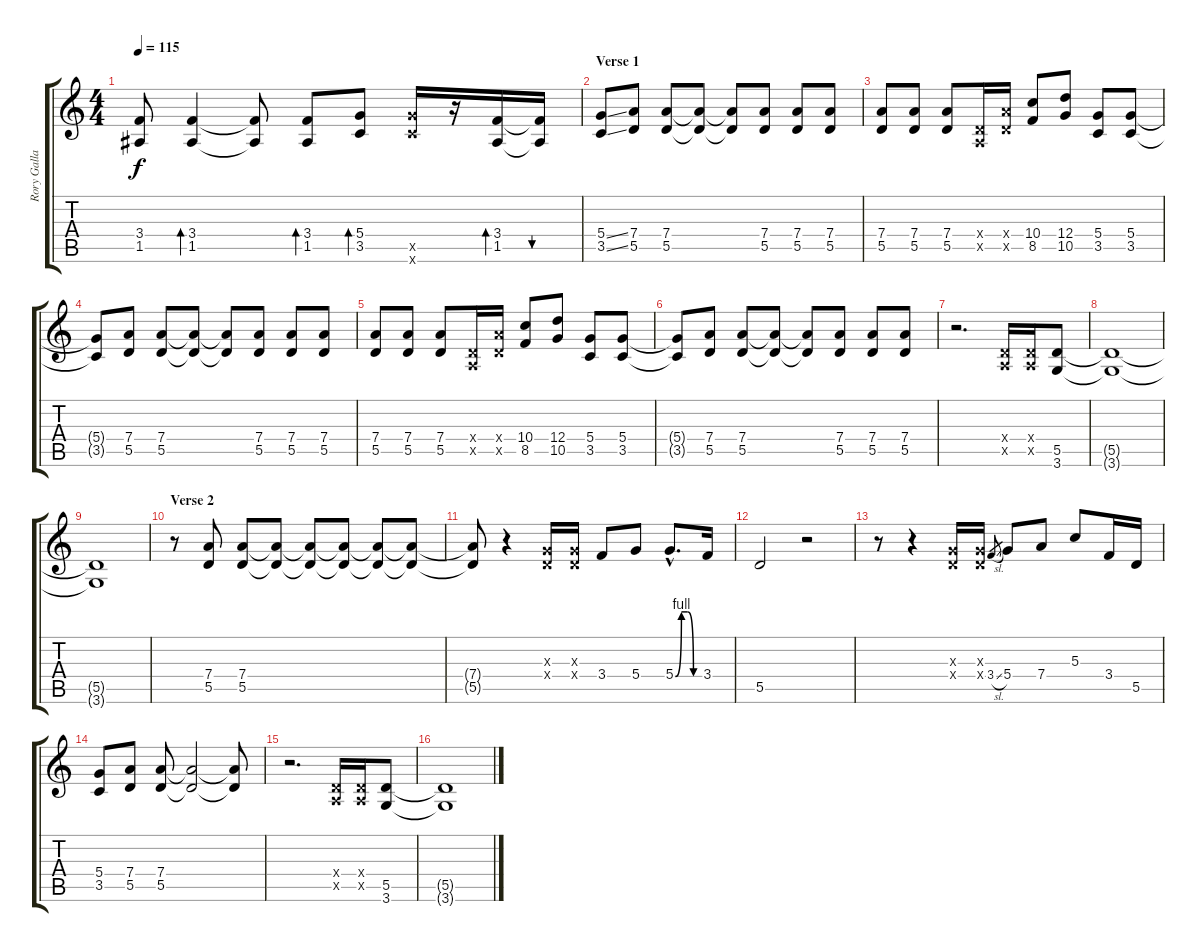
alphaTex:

\track ("Rory Gallagher Rhythm 2" "Rory Galla") {instrument distortionguitar}
\staff {score tabs}
\tuning (E4 B3 G3 D3 A2 E2) {hide}
\ts (4 4)
\tempo 115
\clef g2
\ks c
(3.4{t} 1.5{t}).8{dy f} (3.4 1.5).4{bd 120} (3.4{t} 1.5{t}).8 (3.4 1.5).8{bd 120} (5.4 3.5).8{bd 120} (10.5{x} 8.6{x}).16 r.16 (3.4 1.5).16{bd 120} (3.4{t} 1.5{t}).16{bu 120} |
\section ("" "Verse 1")
(5.4{ss} 3.5{ss}).8{volume 13} (7.4 5.5).8 (7.4 5.5).8 (7.4{t} 5.5{t}).8 (7.4{t} 5.5{t}).8 (7.4 5.5).8 (7.4 5.5).8 (7.4 5.5).8 |
(7.4 5.5).8 (7.4 5.5).8 (7.4 5.5).8 (0.4{x} 0.5{x}).16 (7.4{x} 5.5{x}).16 (10.4 8.5).8 (12.4 10.5).8 (5.4 3.5).8 (5.4 3.5).8 |
(5.4{t} 3.5{t}).8 (7.4 5.5).8 (7.4 5.5).8 (7.4{t} 5.5{t}).8 (7.4{t} 5.5{t}).8 (7.4 5.5).8 (7.4 5.5).8 (7.4 5.5).8 |
(7.4 5.5).8 (7.4 5.5).8 (7.4 5.5).8 (0.4{x} 0.5{x}).16 (7.4{x} 5.5{x}).16 (10.4 8.5).8 (12.4 10.5).8 (5.4 3.5).8 (5.4 3.5).8 |
(5.4{t} 3.5{t}).8 (7.4 5.5).8 (7.4 5.5).8 (7.4{t} 5.5{t}).8 (7.4{t} 5.5{t}).8 (7.4 5.5).8 (7.4 5.5).8 (7.4 5.5).8 |
r.2{d} (0.4{x} 0.5{x}).16 (0.4{x} 0.5{x}).16 (5.5 3.6).8 |
(5.5{t} 3.6{t}).1 |
(5.5{t} 3.6{t}).1 |
\section ("" "Verse 2 ")
r.8 (7.4 5.5).8 (7.4 5.5).8 (7.4{t} 5.5{t}).8 (7.4{t} 5.5{t}).8 (7.4{t} 5.5{t}).8 (7.4{t} 5.5{t}).8 (7.4{t} 5.5{t}).8 |
(7.4{t} 5.5{t}).8 r.4 (0.3{x} 0.4{x}).16 (0.3{x} 0.4{x}).16 3.4.8 5.4.8 5.4{be (custom 0 0 15 4 30 4 45 0 60 0) hac}.8{d} 3.4.16 |
5.5.2 r.2 |
r.8 r.4 (0.3{x} 0.4{x}).16 (0.3{x} 0.4{x}).16 3.4{sl}.8{gr} 5.4.8 7.4.8 5.3.8 3.4.16 5.5.16 |
(5.4 3.5).8 (7.4 5.5).8 (7.4 5.5).8 (7.4{t} 5.5{t}).2 (7.4{t} 5.5{t}).8 |
r.2{d} (0.4{x} 0.5{x}).16 (0.4{x} 0.5{x}).16 (5.5 3.6).8 |
(5.5{t} 3.6{t}).1
